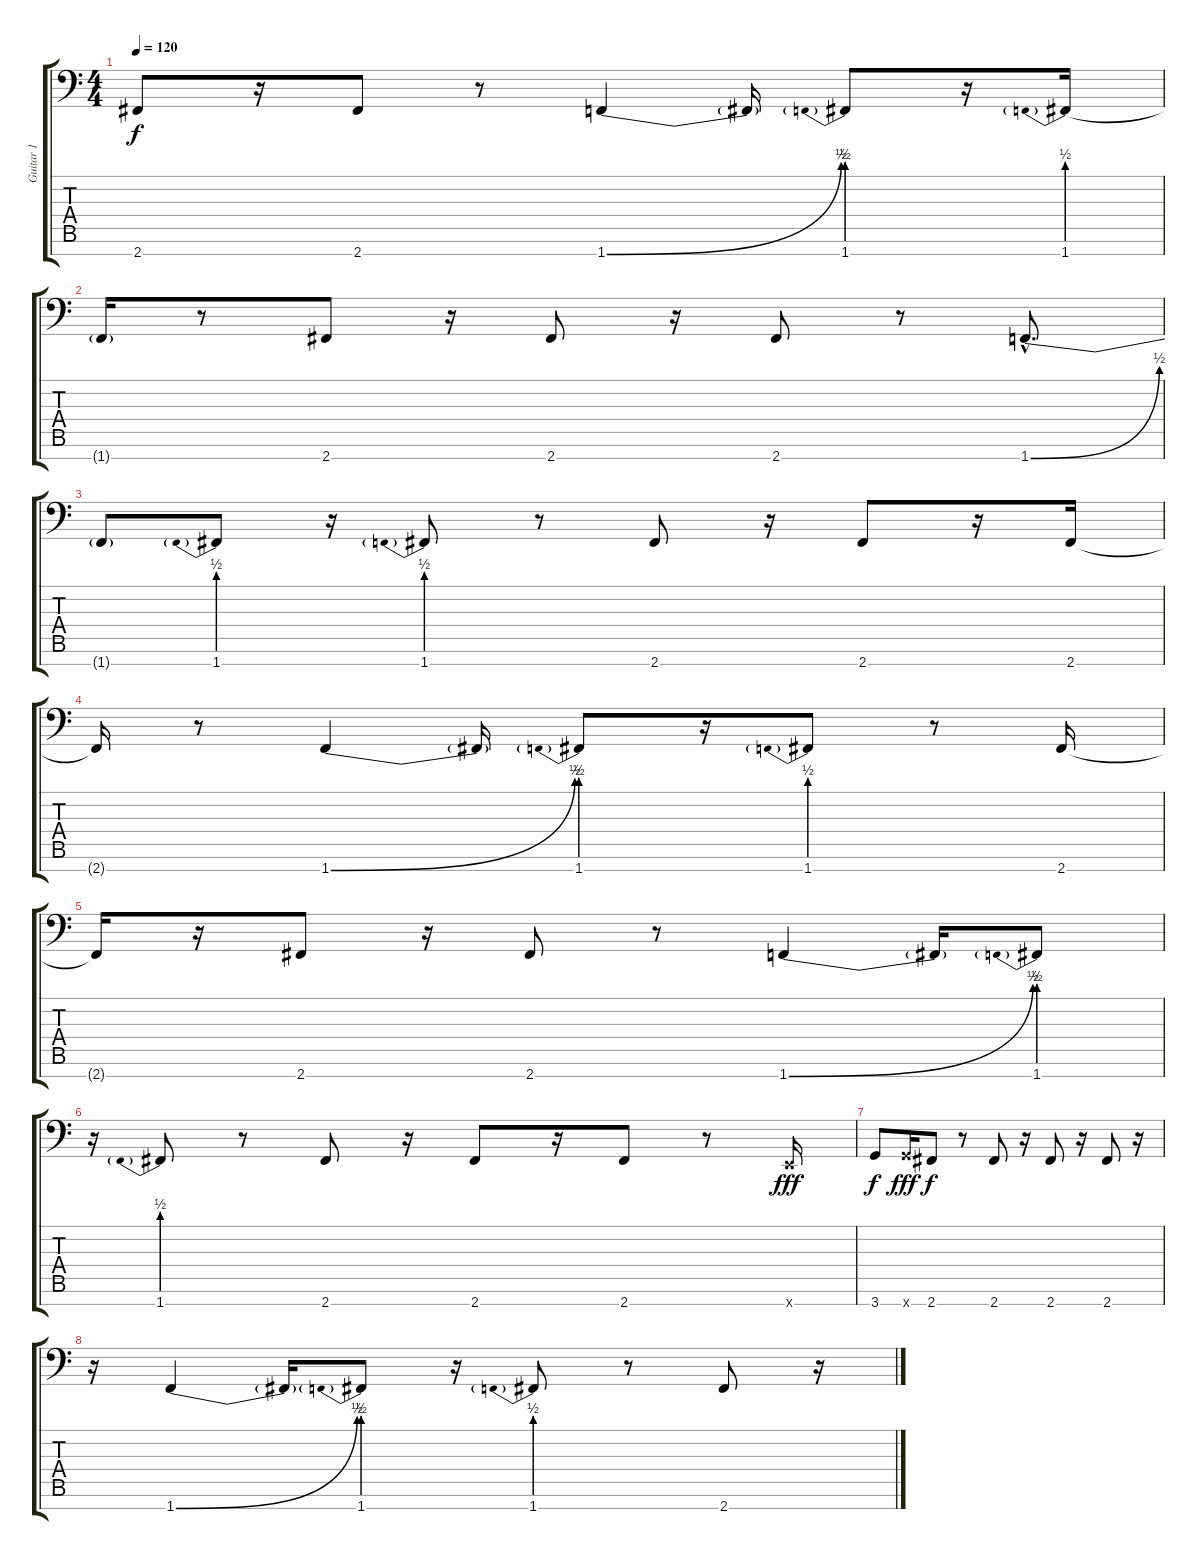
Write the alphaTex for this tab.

\track ("Guitar 1" "Guitar 1") {instrument distortionguitar}
\staff {score tabs}
\tuning (Bb3 Gb3 Db3 Ab2 Eb2 Bb1 E1) {hide}
\ts (4 4)
\tempo 120
\clef f4
\ks c
2.7.8{dy f} r.16 2.7.8 r.8 1.7{be (bend 0 0 60 2)}.4 1.7{t}.16 1.7{be (prebend 0 2 60 2)}.8 r.16 1.7{be (prebend 0 2 60 2)}.16 |
1.7{t}.16 r.8 2.7.8 r.16 2.7.8 r.16 2.7.8 r.8 1.7{be (bend 0 0 60 2) hac}.8{d} |
1.7{t}.8 1.7{be (prebend 0 2 60 2)}.8 r.16 1.7{be (prebend 0 2 60 2)}.8 r.8 2.7.8 r.16 2.7.8 r.16 2.7.16 |
2.7{t}.16 r.8 1.7{be (bend 0 0 60 2)}.4 1.7{t}.16 1.7{be (prebend 0 2 60 2)}.8 r.16 1.7{be (prebend 0 2 60 2)}.8 r.8 2.7.16 |
2.7{t}.16 r.16 2.7.8 r.16 2.7.8 r.8 1.7{be (bend 0 0 60 2)}.4 1.7{t}.16 1.7{be (prebend 0 2 60 2)}.8 |
r.16 1.7{be (prebend 0 2 60 2)}.8 r.8 2.7.8 r.16 2.7.8 r.16 2.7.8 r.8 0.7{x}.16{dy fff} |
3.7.8{dy f} 3.7{x}.16{dy fff} 2.7.8{dy f} r.8 2.7.8 r.16 2.7.8 r.16 2.7.8 r.16 |
r.16 1.7{be (bend 0 0 60 2)}.4 1.7{t}.16 1.7{be (prebend 0 2 60 2)}.8 r.16 1.7{be (prebend 0 2 60 2)}.8 r.8 2.7.8 r.16
